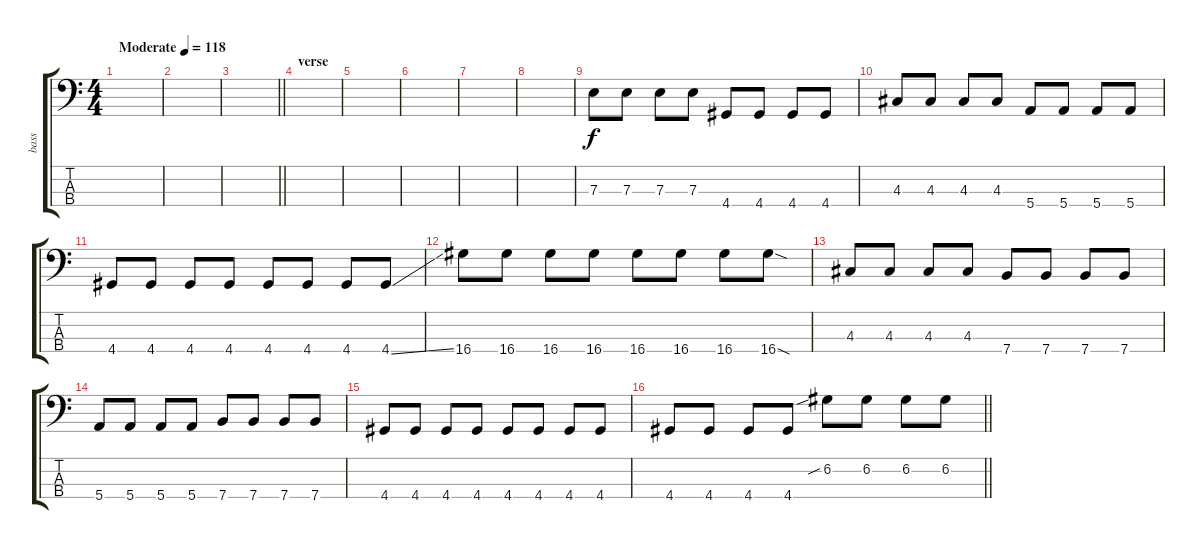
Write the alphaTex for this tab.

\track ("bass" "bass") {instrument electricbassfinger}
\staff {score tabs}
\tuning (G2 D2 A1 E1) {hide}
\ts (4 4)
\tempo (118 "Moderate")
\clef f4
\ks c
|
|
\barLineRight lightlight
|
\section ("" "verse")
|
|
|
|
|
7.3.8 7.3.8 7.3.8 7.3.8 4.4.8 4.4.8 4.4.8 4.4.8 |
4.3.8 4.3.8 4.3.8 4.3.8 5.4.8 5.4.8 5.4.8 5.4.8 |
4.4.8 4.4.8 4.4.8 4.4.8 4.4.8 4.4.8 4.4.8 4.4{ss}.8 |
16.4.8 16.4.8 16.4.8 16.4.8 16.4.8 16.4.8 16.4.8 16.4{sod}.8 |
4.3.8 4.3.8 4.3.8 4.3.8 7.4.8 7.4.8 7.4.8 7.4.8 |
5.4.8 5.4.8 5.4.8 5.4.8 7.4.8 7.4.8 7.4.8 7.4.8 |
4.4.8 4.4.8 4.4.8 4.4.8 4.4.8 4.4.8 4.4.8 4.4.8 |
\barLineRight lightlight
4.4.8 4.4.8 4.4.8 4.4.8 6.2{sib}.8 6.2.8 6.2.8 6.2.8
